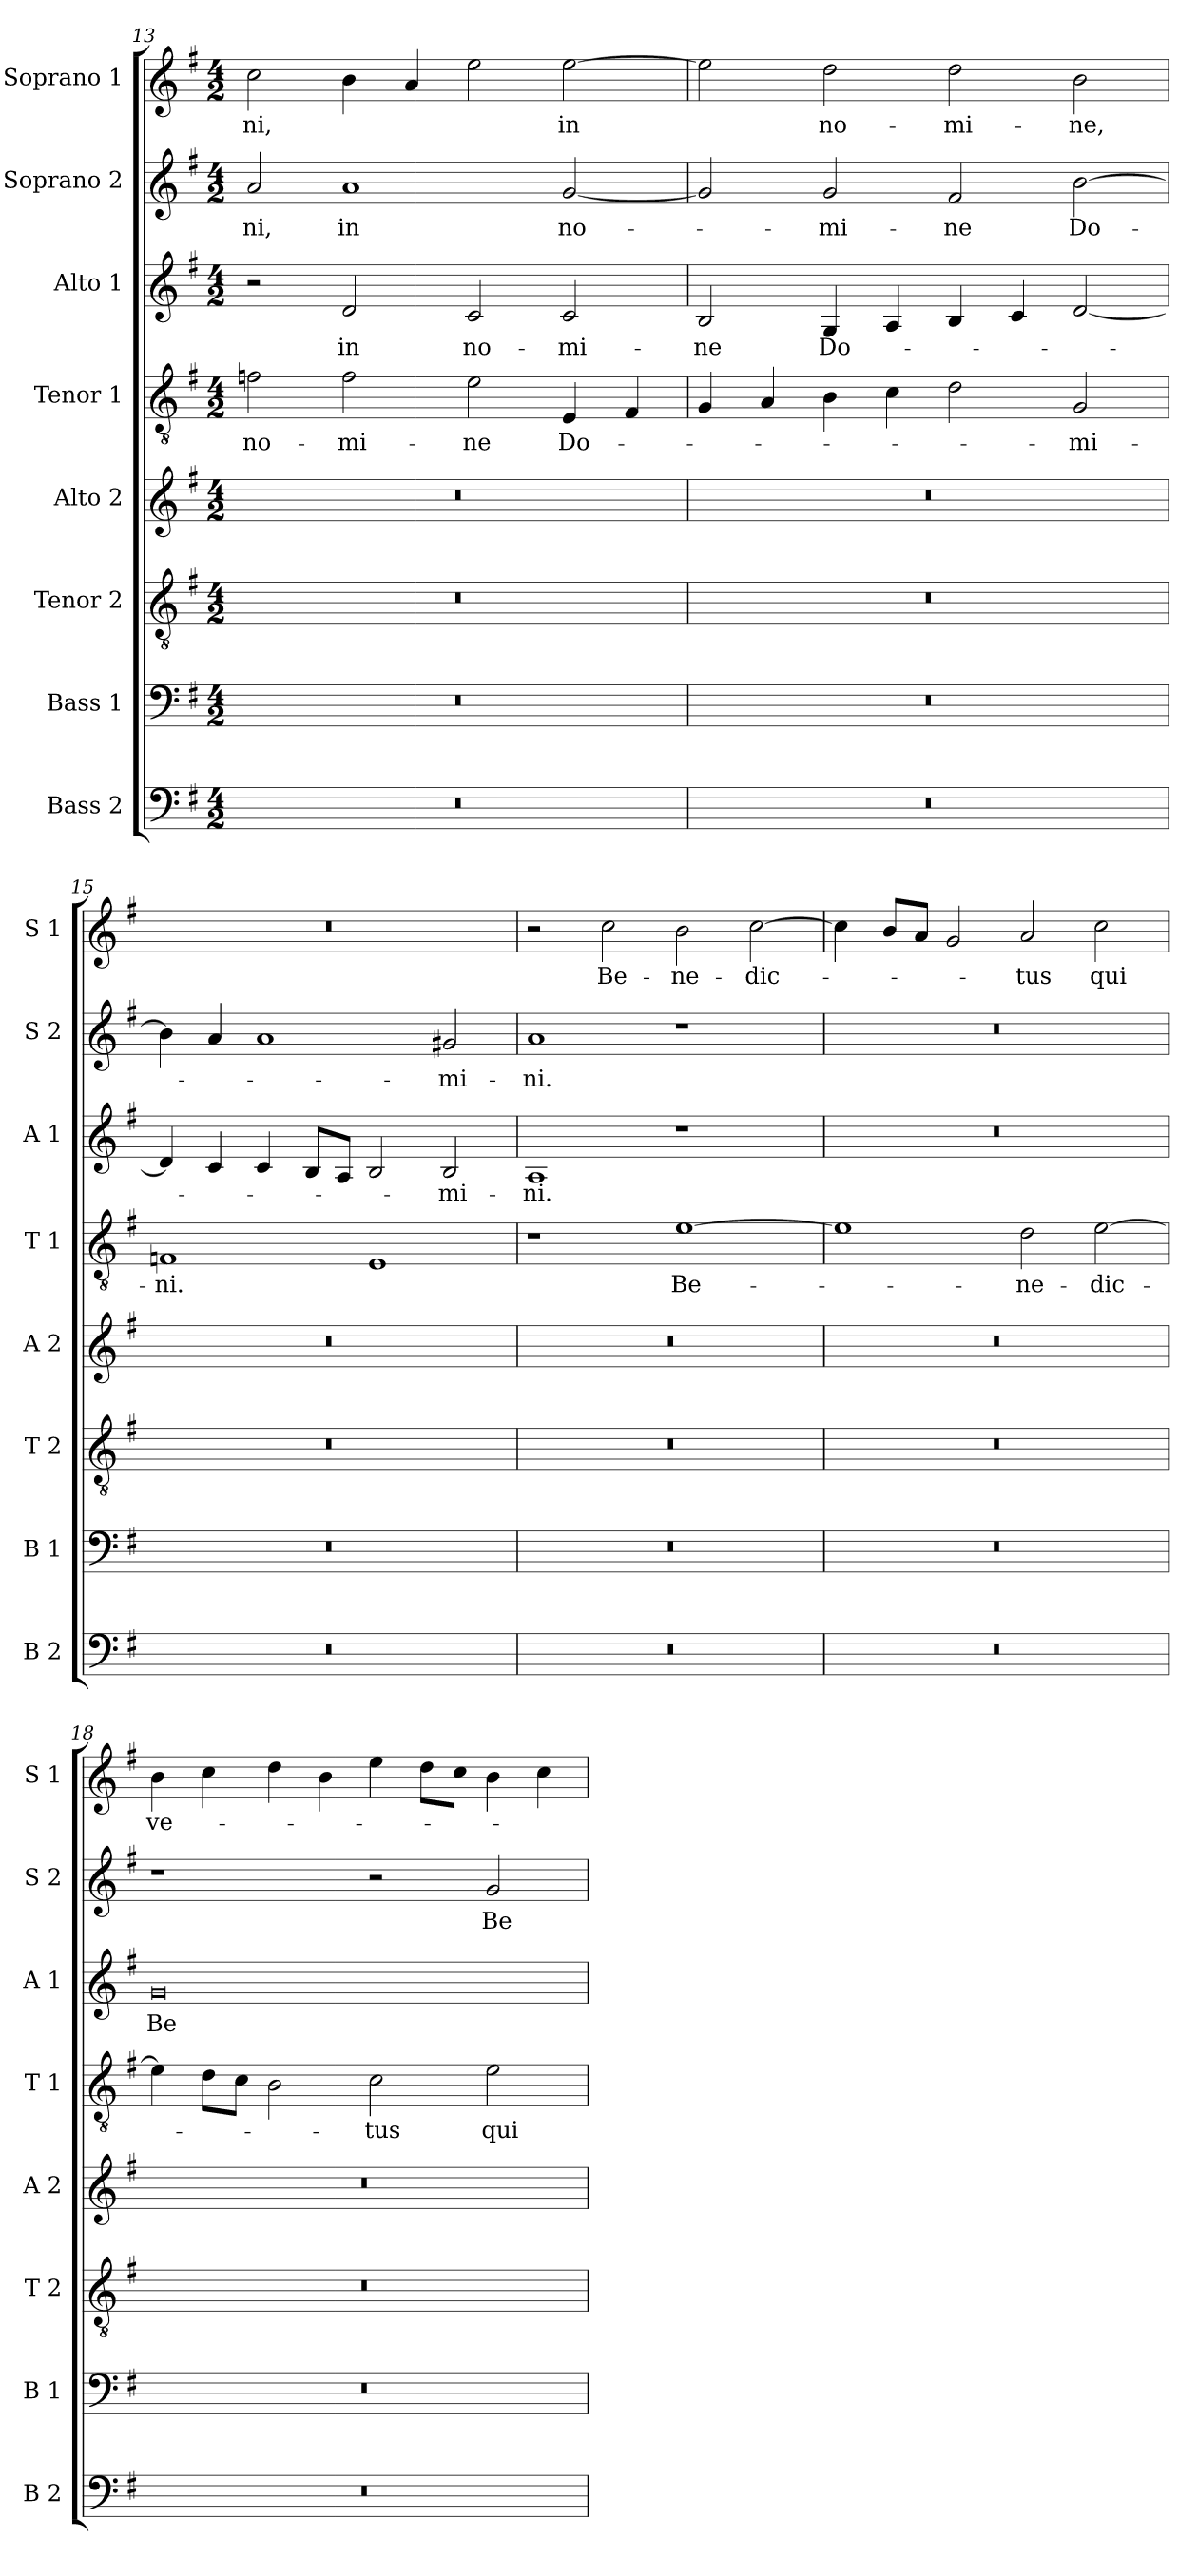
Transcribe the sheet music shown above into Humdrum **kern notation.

**kern	**kern	**kern	**kern	**kern	**text	**kern	**text	**kern	**text	**kern	**text
*part8	*part7	*part6	*part5	*part4	*part4	*part3	*part3	*part2	*part2	*part1	*part1
*staff8	*staff7	*staff6	*staff5	*staff4	*staff4	*staff3	*staff3	*staff2	*staff2	*staff1	*staff1
*I"Bass 2	*I"Bass 1	*I"Tenor 2	*I"Alto 2	*I"Tenor 1	*	*I"Alto 1	*	*I"Soprano 2	*	*I"Soprano 1	*
*I'B 2	*I'B 1	*I'T 2	*I'A 2	*I'T 1	*	*I'A 1	*	*I'S 2	*	*I'S 1	*
*clefF4	*clefF4	*clefGv2	*clefG2	*clefGv2	*	*clefG2	*	*clefG2	*	*clefG2	*
*k[f#]	*k[f#]	*k[f#]	*k[f#]	*k[f#]	*	*k[f#]	*	*k[f#]	*	*k[f#]	*
*G:	*G:	*G:	*G:	*G:	*	*G:	*	*G:	*	*G:	*
*M4/2	*M4/2	*M4/2	*M4/2	*M4/2	*	*M4/2	*	*M4/2	*	*M4/2	*
=13	=13	=13	=13	=13	=13	=13	=13	=13	=13	=13	=13
!	!	!	!	!	!LO:LY:b	!	!	!	!LO:LY:b	!	!LO:LY:b
0r	0r	0r	0r	2fn\	no-	2r	.	2a/	-ni,	2cc\	-ni,
!	!	!	!	!	!LO:LY:b	!	!LO:LY:b	!	!LO:LY:b	!	!
.	.	.	.	2f\	-mi-	2d/	in	1a	in	4b\	.
.	.	.	.	.	.	.	.	.	.	4a/	.
!	!	!	!	!	!LO:LY:b	!	!LO:LY:b	!	!	!	!
.	.	.	.	2e\	-ne	2c/	no-	.	.	2ee\	.
!	!	!	!	!	!LO:LY:b	!	!LO:LY:b	!	!LO:LY:b	!	!LO:LY:b
.	.	.	.	4E/	Do-	2c/	-mi-	[2g/	no-	[2ee\	in
.	.	.	.	4F#/	.	.	.	.	.	.	.
=14	=14	=14	=14	=14	=14	=14	=14	=14	=14	=14	=14
!	!	!	!	!	!	!	!LO:LY:b	!	!	!	!
0r	0r	0r	0r	4G/	.	2B/	-ne	2g/]	.	2ee\]	.
.	.	.	.	4A/	.	.	.	.	.	.	.
!	!	!	!	!	!	!	!LO:LY:b	!	!LO:LY:b	!	!LO:LY:b
.	.	.	.	4B\	.	4G/	Do-	2g/	-mi-	2dd\	no-
.	.	.	.	4c\	.	4A/	.	.	.	.	.
!	!	!	!	!	!	!	!	!	!LO:LY:b	!	!LO:LY:b
.	.	.	.	2d\	.	4B/	.	2f#/	-ne	2dd\	-mi-
.	.	.	.	.	.	4c/	.	.	.	.	.
!	!	!	!	!	!LO:LY:b	!	!	!	!LO:LY:b	!	!LO:LY:b
.	.	.	.	2G/	-mi-	[2d/	.	[2b\	Do-	2b\	-ne,
=15	=15	=15	=15	=15	=15	=15	=15	=15	=15	=15	=15
!	!	!	!	!	!LO:LY:b	!	!	!	!	!	!
0r	0r	0r	0r	1Fn	-ni.	4d/]	.	4b\]	.	0r	.
.	.	.	.	.	.	4c/	.	4a/	.	.	.
.	.	.	.	.	.	4c/	.	1a	.	.	.
.	.	.	.	.	.	8B/L	.	.	.	.	.
.	.	.	.	.	.	8A/J	.	.	.	.	.
.	.	.	.	1E	.	2B/	.	.	.	.	.
!	!	!	!	!	!	!	!LO:LY:b	!	!LO:LY:b	!	!
.	.	.	.	.	.	2B/	-mi-	2g#X/	-mi-	.	.
!!LO:PB:g=z
=16	=16	=16	=16	=16	=16	=16	=16	=16	=16	=16	=16
!	!	!	!	!	!	!	!LO:LY:b	!	!LO:LY:b	!	!
0r	0r	0r	0r	1r	.	1A	-ni.	1a	-ni.	2r	.
!	!	!	!	!	!	!	!	!	!	!	!LO:LY:b
.	.	.	.	.	.	.	.	.	.	2cc\	Be-
!	!	!	!	!	!LO:LY:b	!	!	!	!	!	!LO:LY:b
.	.	.	.	[1e	Be-	1r	.	1r	.	2b\	-ne-
!	!	!	!	!	!	!	!	!	!	!	!LO:LY:b
.	.	.	.	.	.	.	.	.	.	[2cc\	-dic-
=17	=17	=17	=17	=17	=17	=17	=17	=17	=17	=17	=17
0r	0r	0r	0r	1e]	.	0r	.	0r	.	4cc\]	.
.	.	.	.	.	.	.	.	.	.	8b/L	.
.	.	.	.	.	.	.	.	.	.	8a/J	.
.	.	.	.	.	.	.	.	.	.	2g/	.
!	!	!	!	!	!LO:LY:b	!	!	!	!	!	!LO:LY:b
.	.	.	.	2d\	-ne-	.	.	.	.	2a/	-tus
!	!	!	!	!	!LO:LY:b	!	!	!	!	!	!LO:LY:b
.	.	.	.	[2e\	-dic-	.	.	.	.	2cc\	qui
=18	=18	=18	=18	=18	=18	=18	=18	=18	=18	=18	=18
!	!	!	!	!	!	!	!LO:LY:b	!	!	!	!LO:LY:b
0r	0r	0r	0r	4e\]	.	0g	Be-	1r	.	4b\	ve-
.	.	.	.	8d\L	.	.	.	.	.	4cc\	.
.	.	.	.	8c\J	.	.	.	.	.	.	.
.	.	.	.	2B\	.	.	.	.	.	4dd\	.
.	.	.	.	.	.	.	.	.	.	4b\	.
!	!	!	!	!	!LO:LY:b	!	!	!	!	!	!
.	.	.	.	2c\	-tus	.	.	2r	.	4ee\	.
.	.	.	.	.	.	.	.	.	.	8dd\L	.
.	.	.	.	.	.	.	.	.	.	8cc\J	.
!	!	!	!	!	!LO:LY:b	!	!	!	!LO:LY:b	!	!
.	.	.	.	2e\	qui	.	.	2g/	Be-	4b\	.
.	.	.	.	.	.	.	.	.	.	4cc\	.
=	=	=	=	=	=	=	=	=	=	=	=
*-	*-	*-	*-	*-	*-	*-	*-	*-	*-	*-	*-
